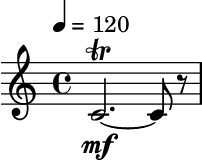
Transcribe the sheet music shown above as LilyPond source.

\version "2.24.2"
\language "english"
\include "lilypond-book-preamble.ly"
#(ly:set-option 'tall-page-formats 'png)
\header
{
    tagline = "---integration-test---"
}
\score
{
    % OPEN_BRACKETS:
    \new Staff
    {
        % OPEN_BRACKETS:
        \new Voice
        {
            % OPEN_BRACKETS:
            {
                % BEFORE:
                % COMMANDS:
                \tempo 4=120
                % OPENING:
                % COMMANDS:
                \time 4/4
                c'2.
                % AFTER:
                % ARTICULATIONS:
                - \trill
                \mf
                % SPANNER_STARTS:
                ~
                c'8
                r8
            % CLOSE_BRACKETS:
            }
        % CLOSE_BRACKETS:
        }
    % CLOSE_BRACKETS:
    }
}
